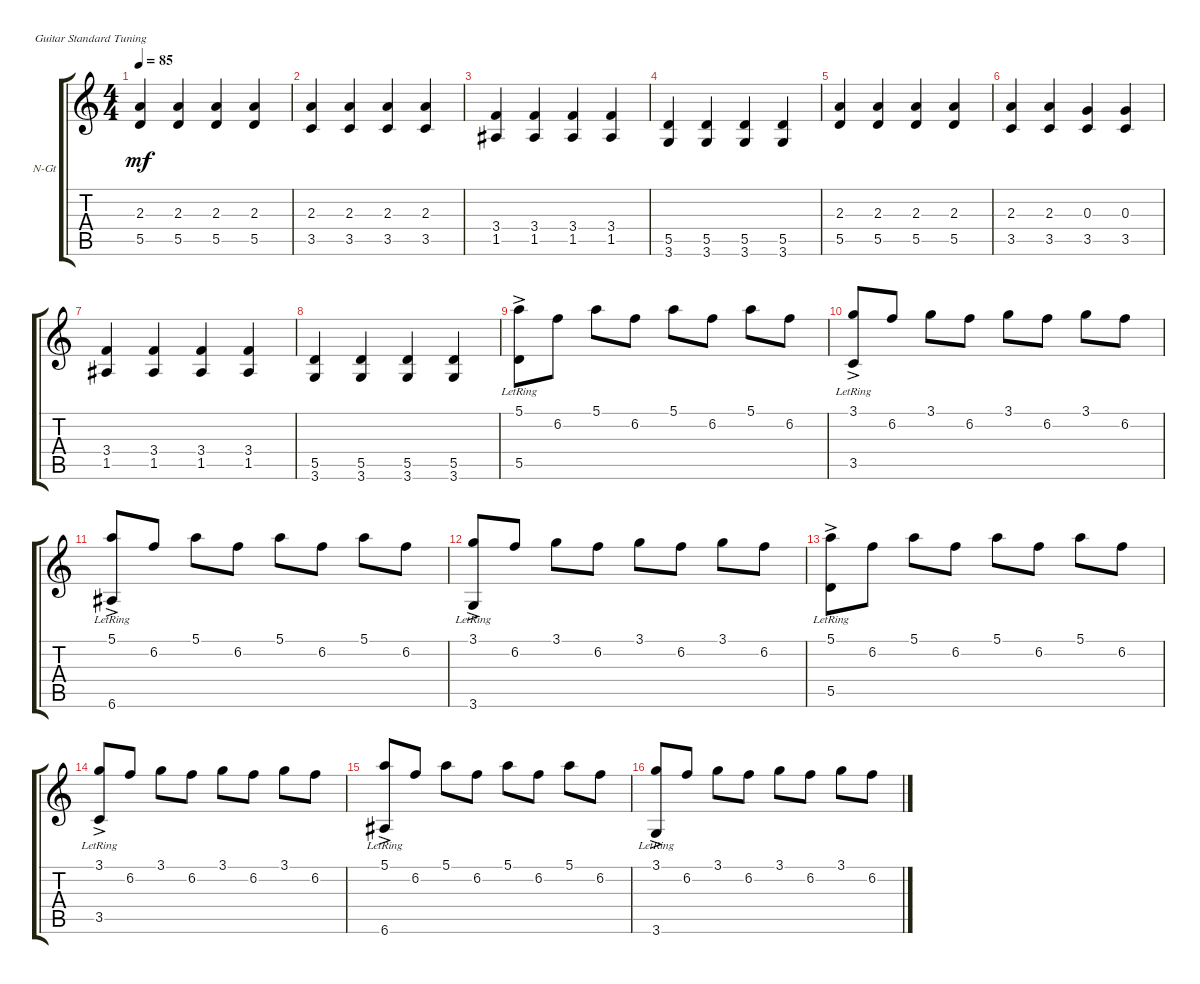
\defaultSystemsLayout 4
\bracketExtendMode groupsimilarinstruments
\firstSystemTrackNameOrientation horizontal
\otherSystemsTrackNameOrientation horizontal
\track ("Nylon Guitar" "N-Gt") {instrument acousticguitarnylon}
\staff {score tabs}
\tuning (E4 B3 G3 D3 A2 E2)
\ts (4 4)
\tempo 85
\clef g2
\ks c
(5.5 2.3).4{dy mf instrument acousticguitarnylon} (5.5 2.3).4 (5.5 2.3).4 (5.5 2.3).4 |
(3.5 2.3).4 (3.5 2.3).4 (3.5 2.3).4 (3.5 2.3).4 |
(1.5 3.4).4 (1.5 3.4).4 (1.5 3.4).4 (1.5 3.4).4 |
(3.6 5.5).4 (3.6 5.5).4 (3.6 5.5).4 (3.6 5.5).4 |
(5.5 2.3).4 (5.5 2.3).4 (5.5 2.3).4 (5.5 2.3).4 |
(3.5 2.3).4 (3.5 2.3).4 (3.5 0.3).4 (3.5 0.3).4 |
(1.5 3.4).4 (1.5 3.4).4 (1.5 3.4).4 (1.5 3.4).4 |
(3.6 5.5).4 (3.6 5.5).4 (3.6 5.5).4 (3.6 5.5).4 |
(5.1 5.5{ac lr}).8 6.2.8 5.1.8 6.2.8 5.1.8 6.2.8 5.1.8 6.2.8 |
(3.1 3.5{ac lr}).8 6.2.8 3.1.8 6.2.8 3.1.8 6.2.8 3.1.8 6.2.8 |
(5.1 6.6{ac lr}).8 6.2.8 5.1.8 6.2.8 5.1.8 6.2.8 5.1.8 6.2.8 |
(3.1 3.6{ac lr}).8 6.2.8 3.1.8 6.2.8 3.1.8 6.2.8 3.1.8 6.2.8 |
(5.1 5.5{ac lr}).8 6.2.8 5.1.8 6.2.8 5.1.8 6.2.8 5.1.8 6.2.8 |
(3.1 3.5{ac lr}).8 6.2.8 3.1.8 6.2.8 3.1.8 6.2.8 3.1.8 6.2.8 |
(5.1 6.6{ac lr}).8 6.2.8 5.1.8 6.2.8 5.1.8 6.2.8 5.1.8 6.2.8 |
(3.1 3.6{ac lr}).8 6.2.8 3.1.8 6.2.8 3.1.8 6.2.8 3.1.8 6.2.8
